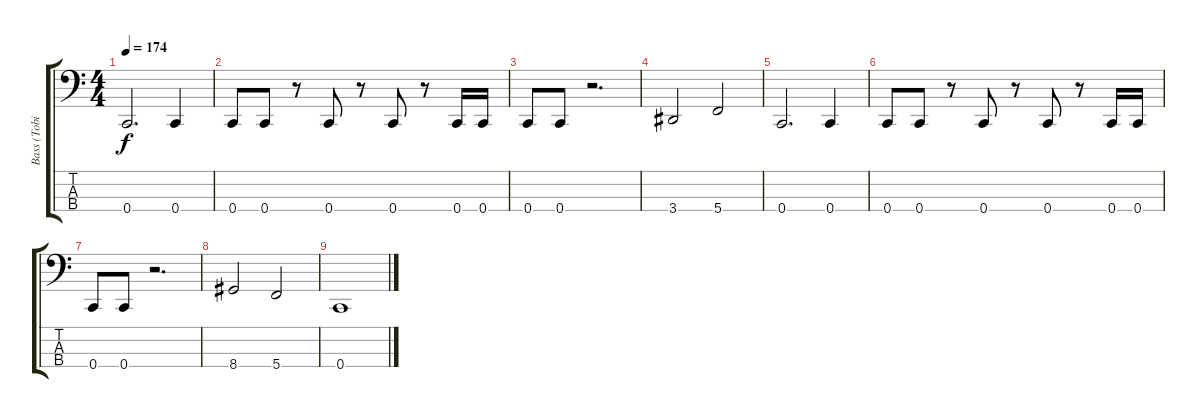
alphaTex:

\track ("Bass (Tobi)" "Bass (Tobi") {instrument electricbassfinger}
\staff {score tabs}
\tuning (F2 C2 G1 C1) {hide}
\ts (4 4)
\tempo 174
\clef f4
\ks c
0.4.2{d dy f} 0.4.4 |
0.4.8 0.4.8 r.8 0.4.8 r.8 0.4.8 r.8 0.4.16 0.4.16 |
0.4.8 0.4.8 r.2{d} |
3.4.2 5.4.2 |
0.4.2{d} 0.4.4 |
0.4.8 0.4.8 r.8 0.4.8 r.8 0.4.8 r.8 0.4.16 0.4.16 |
0.4.8 0.4.8 r.2{d} |
8.4.2 5.4.2 |
0.4.1
